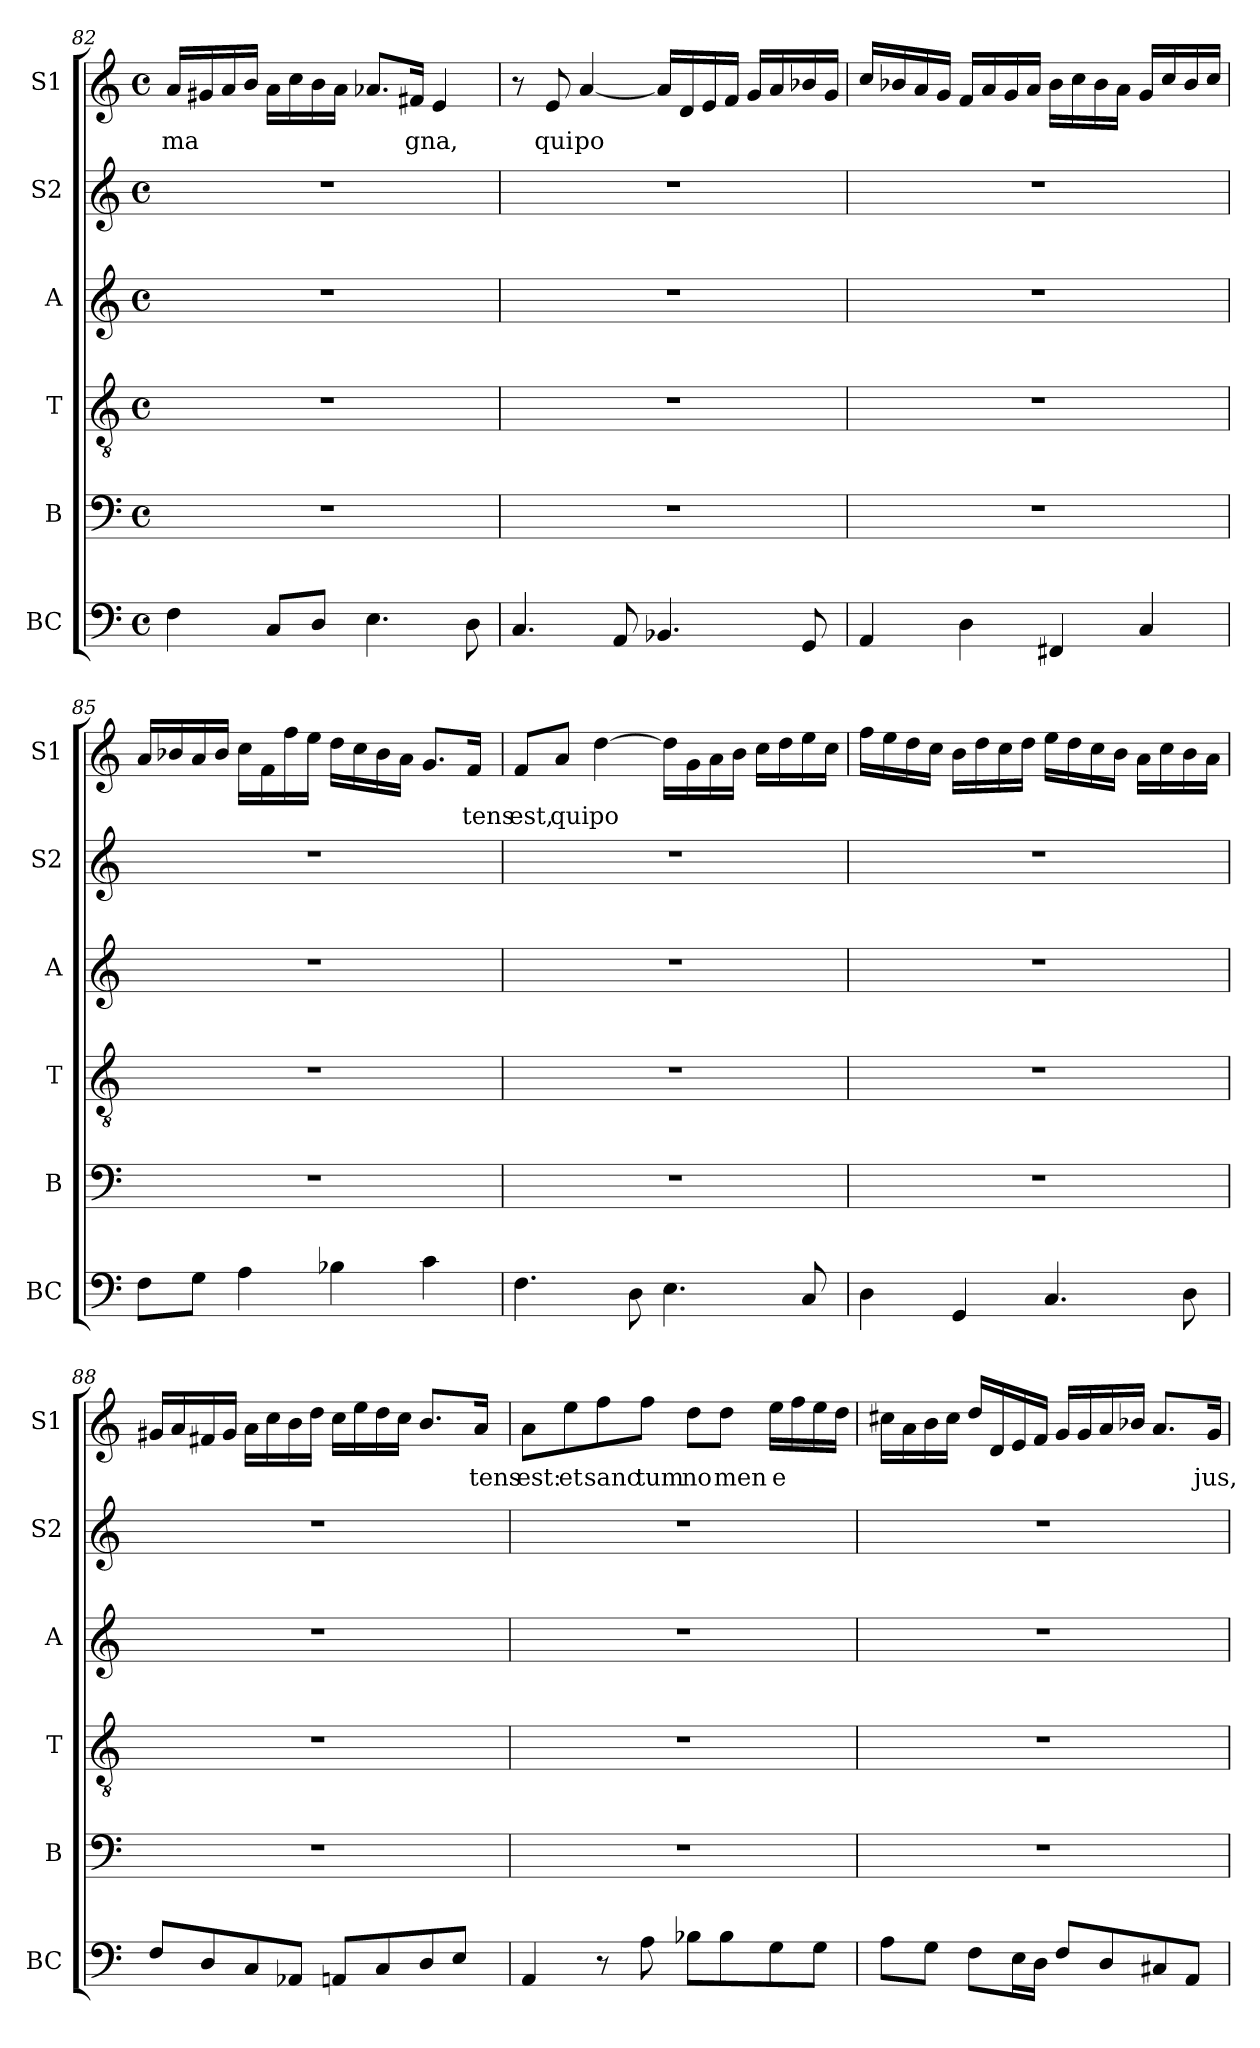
**kern	**kern	**kern	**kern	**kern	**kern	**text
*part6	*part5	*part4	*part3	*part2	*part1	*part1
*staff6	*staff5	*staff4	*staff3	*staff2	*staff1	*staff1
*I"BC	*I"B	*I"T	*I"A	*I"S2	*I"S1	*
*I'BC	*I'B	*I'T	*I'A	*I'S2	*I'S1	*
!!LO:LB:g=z
*clefF4	*clefF4	*clefGv2	*clefG2	*clefG2	*clefG2	*
*k[]	*k[]	*k[]	*k[]	*k[]	*k[]	*
*M4/4	*M4/4	*M4/4	*M4/4	*M4/4	*M4/4	*
*met(c)	*met(c)	*met(c)	*met(c)	*met(c)	*met(c)	*
=82	=82	=82	=82	=82	=82	=82
!	!	!	!	!	!	!LO:LY:b
4F\	1r	1r	1r	1r	16a/LL	ma
.	.	.	.	.	16g#X/	.
.	.	.	.	.	16a/	.
.	.	.	.	.	16b/JJ	.
8C/L	.	.	.	.	16a\LL	.
.	.	.	.	.	16cc\	.
8D/J	.	.	.	.	16b\	.
.	.	.	.	.	16a\JJ	.
4.E\	.	.	.	.	8.a-X/L	.
!	!	!	!	!	!	!LO:LY:b
.	.	.	.	.	16f#X/Jk	gna,
.	.	.	.	.	4e/	.
8D\	.	.	.	.	.	.
=83	=83	=83	=83	=83	=83	=83
4.C/	1r	1r	1r	1r	8r	.
!	!	!	!	!	!	!LO:LY:b
.	.	.	.	.	8e/	qui
!	!	!	!	!	!	!LO:LY:b
.	.	.	.	.	[4a/	po
8AA/	.	.	.	.	.	.
4.BB-X/	.	.	.	.	16a/LL]	.
.	.	.	.	.	16d/	.
.	.	.	.	.	16e/	.
.	.	.	.	.	16f/JJ	.
.	.	.	.	.	16g/LL	.
.	.	.	.	.	16a/	.
8GG/	.	.	.	.	16b-X/	.
.	.	.	.	.	16g/JJ	.
=84	=84	=84	=84	=84	=84	=84
4AA/	1r	1r	1r	1r	16cc/LL	.
.	.	.	.	.	16b-X/	.
.	.	.	.	.	16a/	.
.	.	.	.	.	16g/JJ	.
4D\	.	.	.	.	16f/LL	.
.	.	.	.	.	16a/	.
.	.	.	.	.	16g/	.
.	.	.	.	.	16a/JJ	.
4FF#X/	.	.	.	.	16b-\LL	.
.	.	.	.	.	16cc\	.
.	.	.	.	.	16b-\	.
.	.	.	.	.	16a\JJ	.
4C/	.	.	.	.	16g/LL	.
.	.	.	.	.	16cc/	.
.	.	.	.	.	16b-/	.
.	.	.	.	.	16cc/JJ	.
=85	=85	=85	=85	=85	=85	=85
8F\L	1r	1r	1r	1r	16a/LL	.
.	.	.	.	.	16b-X/	.
8G\J	.	.	.	.	16a/	.
.	.	.	.	.	16b-/JJ	.
4A\	.	.	.	.	16cc\LL	.
.	.	.	.	.	16f\	.
.	.	.	.	.	16ff\	.
.	.	.	.	.	16ee\JJ	.
4B-X\	.	.	.	.	16dd\LL	.
.	.	.	.	.	16cc\	.
.	.	.	.	.	16b-\	.
.	.	.	.	.	16a\JJ	.
4c\	.	.	.	.	8.g/L	.
!	!	!	!	!	!	!LO:LY:b
.	.	.	.	.	16f/Jk	tens
!!LO:LB:g=z
=86	=86	=86	=86	=86	=86	=86
!	!	!	!	!	!	!LO:LY:b
4.F\	1r	1r	1r	1r	8f/L	est,
!	!	!	!	!	!	!LO:LY:b
.	.	.	.	.	8a/J	qui
!	!	!	!	!	!	!LO:LY:b
.	.	.	.	.	[4dd\	po
8D\	.	.	.	.	.	.
4.E\	.	.	.	.	16dd\LL]	.
.	.	.	.	.	16g\	.
.	.	.	.	.	16a\	.
.	.	.	.	.	16b\JJ	.
.	.	.	.	.	16cc\LL	.
.	.	.	.	.	16dd\	.
8C/	.	.	.	.	16ee\	.
.	.	.	.	.	16cc\JJ	.
=87	=87	=87	=87	=87	=87	=87
4D\	1r	1r	1r	1r	16ff\LL	.
.	.	.	.	.	16ee\	.
.	.	.	.	.	16dd\	.
.	.	.	.	.	16cc\JJ	.
4GG/	.	.	.	.	16b\LL	.
.	.	.	.	.	16dd\	.
.	.	.	.	.	16cc\	.
.	.	.	.	.	16dd\JJ	.
4.C/	.	.	.	.	16ee\LL	.
.	.	.	.	.	16dd\	.
.	.	.	.	.	16cc\	.
.	.	.	.	.	16b\JJ	.
.	.	.	.	.	16a\LL	.
.	.	.	.	.	16cc\	.
8D\	.	.	.	.	16b\	.
.	.	.	.	.	16a\JJ	.
=88	=88	=88	=88	=88	=88	=88
8F/L	1r	1r	1r	1r	16g#X/LL	.
.	.	.	.	.	16a/	.
8D/	.	.	.	.	16f#X/	.
.	.	.	.	.	16g#/JJ	.
8C/	.	.	.	.	16a\LL	.
.	.	.	.	.	16cc\	.
8AA-X/J	.	.	.	.	16b\	.
.	.	.	.	.	16dd\JJ	.
8AAn/L	.	.	.	.	16cc\LL	.
.	.	.	.	.	16ee\	.
8C/	.	.	.	.	16dd\	.
.	.	.	.	.	16cc\JJ	.
8D/	.	.	.	.	8.b/L	.
8E/J	.	.	.	.	.	.
!	!	!	!	!	!	!LO:LY:b
.	.	.	.	.	16a/Jk	tens
=89	=89	=89	=89	=89	=89	=89
!	!	!	!	!	!	!LO:LY:b
4AA/	1r	1r	1r	1r	8a\L	est:
!	!	!	!	!	!	!LO:LY:b
.	.	.	.	.	8ee\	et
!	!	!	!	!	!	!LO:LY:b
8r	.	.	.	.	8ff\	sanc
!	!	!	!	!	!	!LO:LY:b
8A\	.	.	.	.	8ff\J	tum
!	!	!	!	!	!	!LO:LY:b
8B-X\L	.	.	.	.	8dd\L	no
!	!	!	!	!	!	!LO:LY:b
8B-\	.	.	.	.	8dd\J	men
!	!	!	!	!	!	!LO:LY:b
8G\	.	.	.	.	16ee\LL	e
.	.	.	.	.	16ff\	.
8G\J	.	.	.	.	16ee\	.
.	.	.	.	.	16dd\JJ	.
!!LO:LB:g=z
=90	=90	=90	=90	=90	=90	=90
8A\L	1r	1r	1r	1r	16cc#X\LL	.
.	.	.	.	.	16a\	.
8G\J	.	.	.	.	16b\	.
.	.	.	.	.	16cc#\JJ	.
8F\L	.	.	.	.	16dd/LL	.
.	.	.	.	.	16d/	.
16E\L	.	.	.	.	16e/	.
16D\JJ	.	.	.	.	16f/JJ	.
8F/L	.	.	.	.	16g/LL	.
.	.	.	.	.	16g/	.
8D/	.	.	.	.	16a/	.
.	.	.	.	.	16b-X/JJ	.
8C#X/	.	.	.	.	8.a/L	.
8AA/J	.	.	.	.	.	.
!	!	!	!	!	!	!LO:LY:b
.	.	.	.	.	16g/Jk	jus,
=	=	=	=	=	=	=
*-	*-	*-	*-	*-	*-	*-
